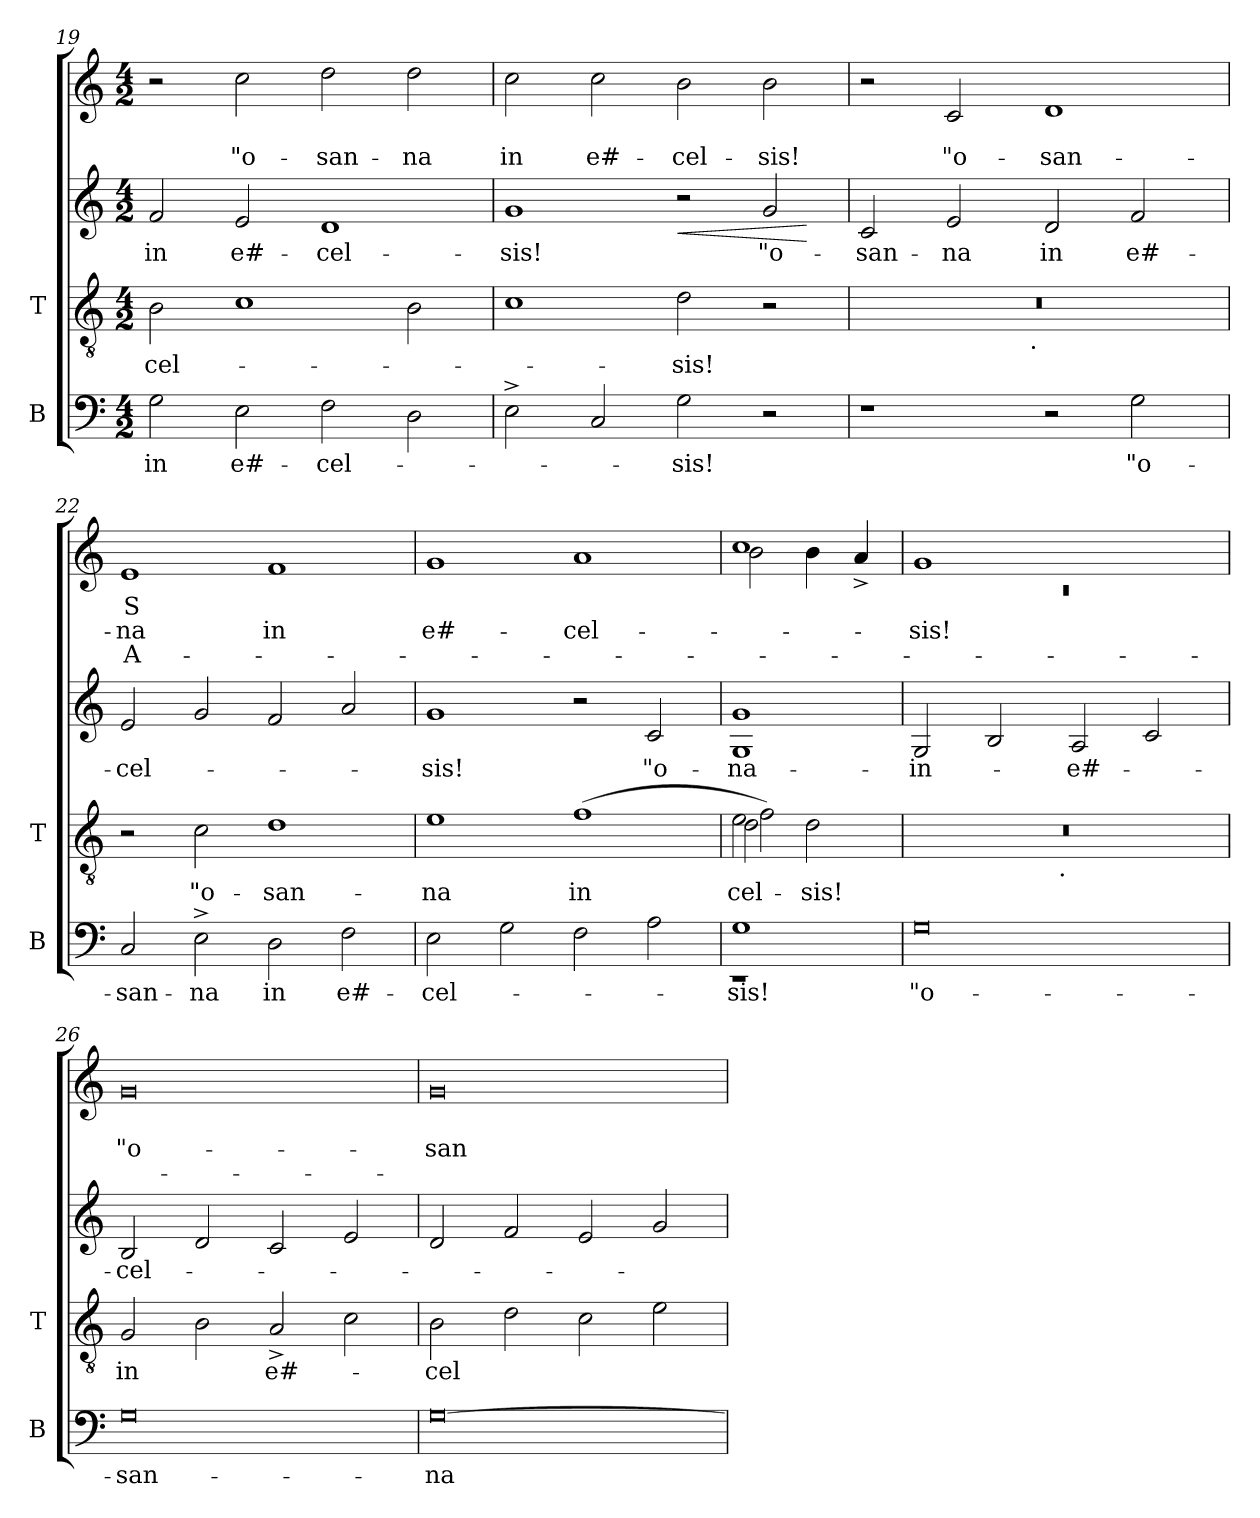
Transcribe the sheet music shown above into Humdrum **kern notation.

**kern	**text	**kern	**text	**kern	**text	**dynam	**kern	**text	**text	**text
*part4	*part4	*part3	*part3	*part2	*part2	*part2	*part1	*part1	*part1	*part1
*staff4	*staff4	*staff3	*staff3	*staff2	*staff2	*staff2	*staff1	*staff1	*staff1	*staff1
*I"B	*	*I"T	*	*	*	*	*	*	*	*
*I'B	*	*I'T	*	*	*	*	*	*	*	*
*clefF4	*	*clefGv2	*	*clefG2	*	*	*clefG2	*	*	*
*k[]	*	*k[]	*	*k[]	*	*	*k[]	*	*	*
*C:	*	*C:	*	*C:	*	*	*C:	*	*	*
*M4/2	*	*M4/2	*	*M4/2	*	*	*M4/2	*	*	*
=19	=19	=19	=19	=19	=19	=19	=19	=19	=19	=19
!	!LO:LY:b	!	!LO:LY:b	!	!LO:LY:b	!	!	!	!	!
2G\	in	2B\	-cel-	2f/	in	.	2r	.	.	.
!	!LO:LY:b	!	!	!	!LO:LY:b	!	!	!	!LO:LY:b	!
2E\	e#-	1c	.	2e/	e#-	.	2cc\	.	"o-	.
!	!LO:LY:b	!	!	!	!LO:LY:b	!	!	!	!LO:LY:b	!
2F\	-cel-	.	.	1d	-cel-	.	2dd\	.	-san-	.
!	!	!	!	!	!	!	!	!	!LO:LY:b	!
2D\	.	2B\	.	.	.	.	2dd\	.	-na	.
=20	=20	=20	=20	=20	=20	=20	=20	=20	=20	=20
!	!	!	!	!	!LO:LY:b	!	!	!	!LO:LY:b	!
2E^>\	.	1c	.	1g	-sis!	.	2cc\	.	in	.
!	!	!	!	!	!	!	!	!	!LO:LY:b	!
2C/	.	.	.	.	.	.	2cc\	.	e#-	.
!	!LO:LY:b	!	!LO:LY:b	!	!	!LO:HP:b	!	!	!LO:LY:b	!
2G\	-sis!	2d\	-sis!	2r	.	<	2b\	.	-cel-	.
!	!	!	!	!	!LO:LY:b	!	!	!	!LO:LY:b	!
2r	.	2r	.	2g/	"o-	.	2b\	.	-sis!	.
.	.	.	.	.	.	[	.	.	.	.
=21	=21	=21	=21	=21	=21	=21	=21	=21	=21	=21
!	!	!	!	!	!LO:LY:b	!	!	!	!	!
*	*	*^	*	*	*	*	*	*	*	*
1r	.	0r	2ryy	.	2c/	-san-	.	2r	.	.	.
!	!	!	!	!	!	!LO:LY:b	!	!	!	!LO:LY:b	!
.	.	.	4...ryy	.	2e/	-na	.	2c/	.	"o-	.
!	!	!	!LO:TX:b:t=.	!	!	!	!	!	!	!	!
.	.	.	1ryy	.	.	.	.	.	.	.	.
!	!	!	!	!	!	!LO:LY:b	!	!	!	!LO:LY:b	!
2r	.	.	.	.	2d/	in	.	1d	.	-san-	.
!	!LO:LY:b	!	!	!	!	!LO:LY:b	!	!	!	!	!
2G\	"o-	.	.	.	2f/	e#-	.	.	.	.	.
.	.	.	32ryy	.	.	.	.	.	.	.	.
!!LO:PB:g=z
=22	=22	=22	=22	=22	=22	=22	=22	=22	=22	=22	=22
!	!LO:LY:b	!	!	!	!	!LO:LY:b	!	!	!LO:LY:b:rj	!LO:LY:b:rj	!LO:LY:b:rj
*	*	*v	*v	*	*	*	*	*	*	*	*
2C/	-san-	2r	.	2e/	-cel-	.	1e	S	-na	-A-
!	!LO:LY:b	!	!LO:LY:b	!	!	!	!	!	!	!
2E^>\	-na	2c\	"o-	2g/	.	.	.	.	.	.
!	!LO:LY:b	!	!LO:LY:b	!	!	!	!	!	!LO:LY:b	!
2D\	in	1d	-san-	2f/	.	.	1f	.	in	.
!	!LO:LY:b	!	!	!	!	!	!	!	!	!
2F\	e#-	.	.	2a/	.	.	.	.	.	.
=23	=23	=23	=23	=23	=23	=23	=23	=23	=23	=23
!	!LO:LY:b	!	!LO:LY:b	!	!LO:LY:b	!	!	!	!LO:LY:b	!
2E\	-cel-	1e	-na	1g	-sis!	.	1g	.	e#-	.
2G\	.	.	.	.	.	.	.	.	.	.
!	!	!	!LO:LY:b	!	!	!	!	!	!LO:LY:b	!
2F\	.	(>1f	in	2r	.	.	1a	.	-cel-	.
!	!	!	!	!	!LO:LY:b	!	!	!	!	!
2A\	.	.	.	2c/	"o-	.	.	.	.	.
=24	=24	=24	=24	=24	=24	=24	=24	=24	=24	=24
!	!LO:LY:b	!	!LO:LY:b	!	!	!	!	!	!	!
*^	*	*^	*	*	*	*	*	*	*	*
!	!	!	!	!	!LO:LY:b	!	!LO:LY:b	!	!	!	!	!
*	*	*	*	*^	*	*	*	*	*^	*	*	*
1G	1rEE	-sis!	2e\	2d\	2f\)	cel-	1G 1g	-na-	.	1cc	2b\	.	.	.
!	!	!	!	!	!	!LO:LY:b	!	!	!	!	!	!	!	!
.	.	.	2d\	2ryy	2ryy	-sis!	.	.	.	.	4b\	.	.	.
.	.	.	.	.	.	.	.	.	.	.	4a^>/	.	.	.
*v	*v	*	*	*	*	*	*	*	*	*	*	*	*	*
*	*	*v	*v	*v	*	*	*	*	*	*	*	*	*
=25	=25	=25	=25	=25	=25	=25	=25	=25	=25	=25	=25
!	!LO:LY:b	!	!	!	!LO:LY:b	!	!	!LO:N:vis=1	!	!LO:LY:b	!
*	*	*^	*	*	*	*	*	*	*	*	*
0G	"o-	0r	2ryy	.	2G/	-in-	.	1g	0rc	.	-sis!	.
.	.	.	4...ryy	.	2B/	.	.	.	.	.	.	.
!	!	!	!LO:TX:b:t=.	!	!	!	!	!	!	!	!	!
.	.	.	1ryy	.	.	.	.	.	.	.	.	.
!	!	!	!	!	!	!LO:LY:b	!	!	!	!	!	!
.	.	.	.	.	2A/	-e#-	.	1ryy	.	.	.	.
.	.	.	.	.	2c/	.	.	.	.	.	.	.
.	.	.	32ryy	.	.	.	.	.	.	.	.	.
=26	=26	=26	=26	=26	=26	=26	=26	=26	=26	=26	=26	=26
!	!LO:LY:b	!	!	!LO:LY:b	!	!LO:LY:b	!	!	!	!	!LO:LY:b	!
*	*	*v	*v	*	*	*	*	*v	*v	*	*	*
0G	-san-	2G/	-in	2B/	-cel-	.	0g	.	"o-	.
.	.	2B\	.	2d/	.	.	.	.	.	.
!	!	!	!LO:LY:b	!	!	!	!	!	!	!
.	.	2A^</	e#-	2c/	.	.	.	.	.	.
.	.	2c\	.	2e/	.	.	.	.	.	.
=27	=27	=27	=27	=27	=27	=27	=27	=27	=27	=27
!	!LO:LY:b	!	!LO:LY:b	!	!	!	!	!	!LO:LY:b	!
[>0G	-na	2B\	-cel	2d/	.	.	0g	.	-san-	.
.	.	2d\	.	2f/	.	.	.	.	.	.
.	.	2c\	.	2e/	.	.	.	.	.	.
.	.	2e\	.	2g/	.	.	.	.	.	.
=	=	=	=	=	=	=	=	=	=	=
*-	*-	*-	*-	*-	*-	*-	*-	*-	*-	*-
